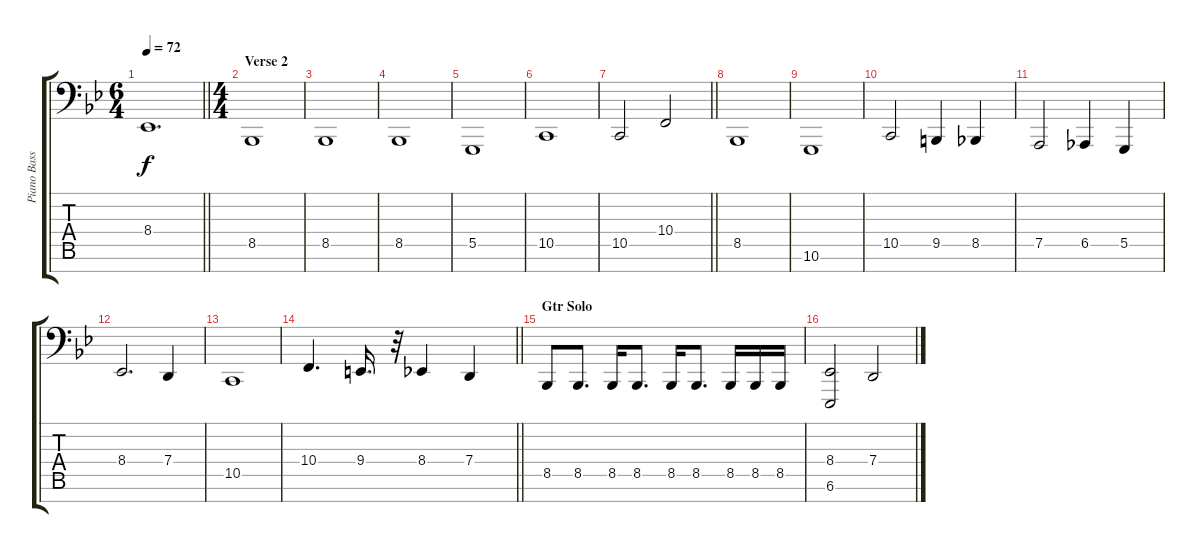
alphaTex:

\track ("Piano Bass notes" "Piano Bass") {instrument acousticgrandpiano}
\staff {score tabs}
\tuning (A2 E2 B1 G1 D1 A0 E0) {hide}
\ts (6 4)
\tempo 72
\clef f4
\barLineRight lightlight
\ks bb
8.4.1{d dy f} |
\ts (4 4)
\section ("" "Verse 2")
8.5.1 |
8.5.1 |
8.5.1 |
5.5.1 |
10.5.1 |
\barLineRight lightlight
10.5.2 10.4.2 |
8.5.1 |
10.6.1 |
10.5.2 9.5.4 8.5.4 |
7.5.2 6.5.4 5.5.4 |
8.4.2{d} 7.4.4 |
10.5.1 |
\barLineRight lightlight
10.4.4{d} 9.4.16{d} r.32 8.4.4 7.4.4 |
\section ("" "Gtr Solo")
8.5.8 8.5.8{d} 8.5.16 8.5.8{d} 8.5.16 8.5.8{d} 8.5.16 8.5.16 8.5.16 |
(8.4 6.6).2 7.4.2
